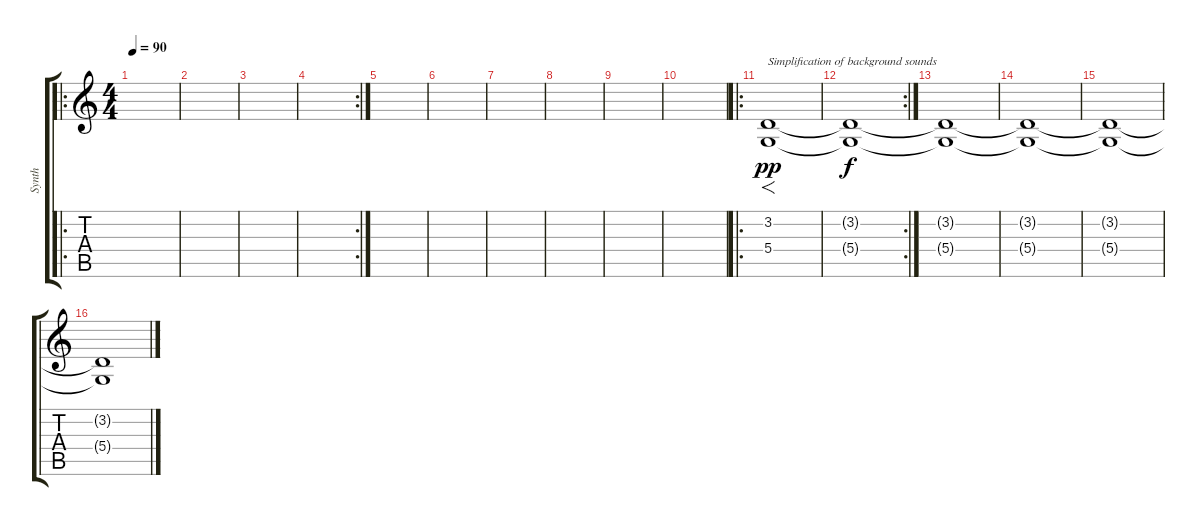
\track ("Synth" "Synth") {instrument celesta}
\staff {score tabs}
\tuning (E4 B3 G3 D3 A2 E2) {hide}
\ro
\ts (4 4)
\tempo 90
\clef g2
\ks c
|
|
|
\rc 2
|
|
|
|
|
|
|
\ro
(3.2 5.4).1{f txt "Simplification of background sounds" dy pp volume 6 instrument pad4choir} |
\rc 2
(3.2{t} 5.4{t}).1{dy f} |
(3.2{t} 5.4{t}).1 |
(3.2{t} 5.4{t}).1 |
(3.2{t} 5.4{t}).1 |
(3.2{t} 5.4{t}).1
